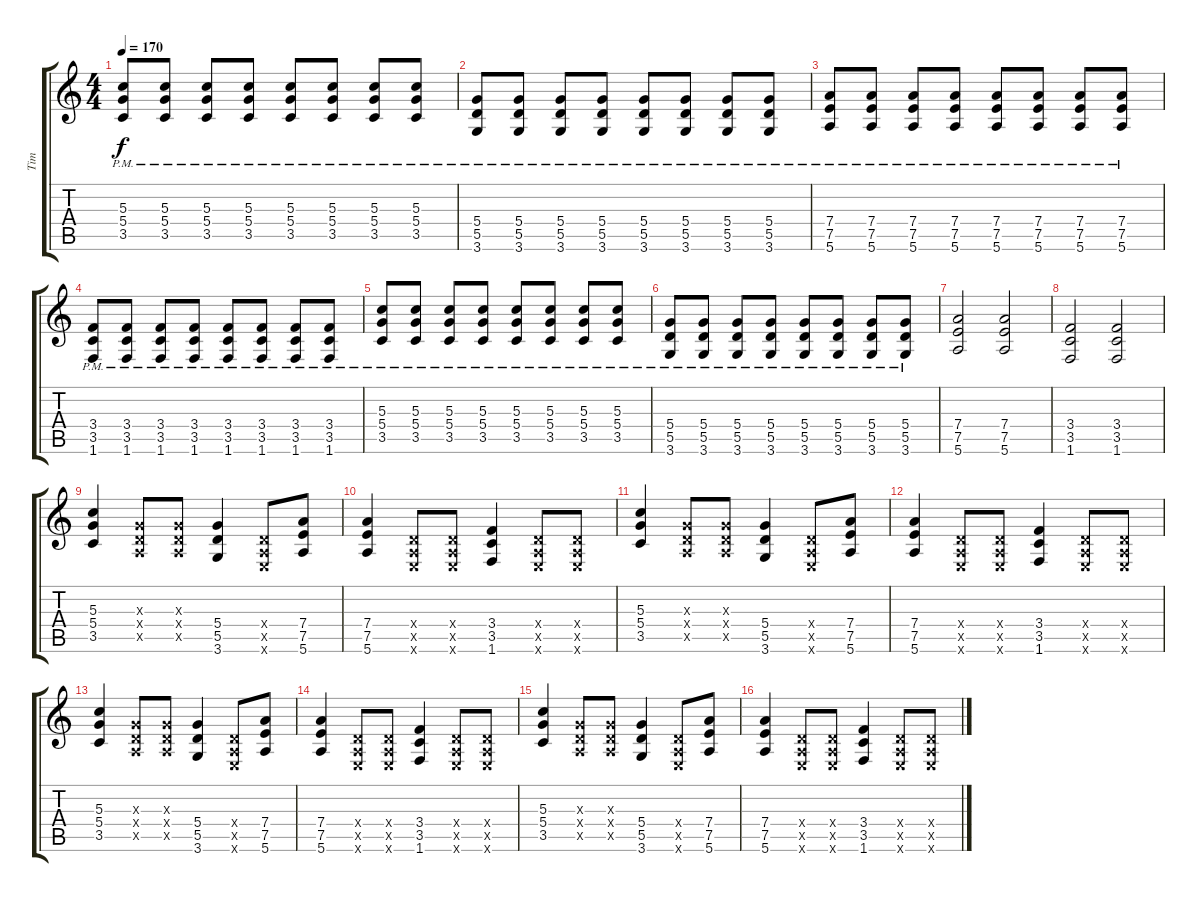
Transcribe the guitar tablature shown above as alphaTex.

\track ("Tim" "Tim") {instrument distortionguitar}
\staff {score tabs}
\tuning (E4 B3 G3 D3 A2 E2) {hide}
\ts (4 4)
\tempo 170
\clef g2
\ks c
(5.3{pm} 5.4{pm} 3.5{pm}).8{dy f} (5.3{pm} 5.4{pm} 3.5{pm}).8 (5.3{pm} 5.4{pm} 3.5{pm}).8 (5.3{pm} 5.4{pm} 3.5{pm}).8 (5.3{pm} 5.4{pm} 3.5{pm}).8 (5.3{pm} 5.4{pm} 3.5{pm}).8 (5.3{pm} 5.4{pm} 3.5{pm}).8 (5.3{pm} 5.4{pm} 3.5{pm}).8 |
(5.4{pm} 5.5{pm} 3.6{pm}).8 (5.4{pm} 5.5{pm} 3.6{pm}).8 (5.4{pm} 5.5{pm} 3.6{pm}).8 (5.4{pm} 5.5{pm} 3.6{pm}).8 (5.4{pm} 5.5{pm} 3.6{pm}).8 (5.4{pm} 5.5{pm} 3.6{pm}).8 (5.4{pm} 5.5{pm} 3.6{pm}).8 (5.4{pm} 5.5{pm} 3.6{pm}).8 |
(7.4{pm} 7.5{pm} 5.6{pm}).8 (7.4{pm} 7.5{pm} 5.6{pm}).8 (7.4{pm} 7.5{pm} 5.6{pm}).8 (7.4{pm} 7.5{pm} 5.6{pm}).8 (7.4{pm} 7.5{pm} 5.6{pm}).8 (7.4{pm} 7.5{pm} 5.6{pm}).8 (7.4{pm} 7.5{pm} 5.6{pm}).8 (7.4{pm} 7.5{pm} 5.6{pm}).8 |
(3.4{pm} 3.5{pm} 1.6{pm}).8 (3.4{pm} 3.5{pm} 1.6{pm}).8 (3.4{pm} 3.5{pm} 1.6{pm}).8 (3.4{pm} 3.5{pm} 1.6{pm}).8 (3.4{pm} 3.5{pm} 1.6{pm}).8 (3.4{pm} 3.5{pm} 1.6{pm}).8 (3.4{pm} 3.5{pm} 1.6{pm}).8 (3.4{pm} 3.5{pm} 1.6{pm}).8 |
(5.3{pm} 5.4{pm} 3.5{pm}).8 (5.3{pm} 5.4{pm} 3.5{pm}).8 (5.3{pm} 5.4{pm} 3.5{pm}).8 (5.3{pm} 5.4{pm} 3.5{pm}).8 (5.3{pm} 5.4{pm} 3.5{pm}).8 (5.3{pm} 5.4{pm} 3.5{pm}).8 (5.3{pm} 5.4{pm} 3.5{pm}).8 (5.3{pm} 5.4{pm} 3.5{pm}).8 |
(5.4{pm} 5.5{pm} 3.6{pm}).8 (5.4{pm} 5.5{pm} 3.6{pm}).8 (5.4{pm} 5.5{pm} 3.6{pm}).8 (5.4{pm} 5.5{pm} 3.6{pm}).8 (5.4{pm} 5.5{pm} 3.6{pm}).8 (5.4{pm} 5.5{pm} 3.6{pm}).8 (5.4{pm} 5.5{pm} 3.6{pm}).8 (5.4{pm} 5.5{pm} 3.6{pm}).8 |
(7.4 7.5 5.6).2 (7.4 7.5 5.6).2 |
(3.4 3.5 1.6).2 (3.4 3.5 1.6).2 |
(5.3 5.4 3.5).4 (0.3{x} 0.4{x} 0.5{x}).8 (0.3{x} 0.4{x} 0.5{x}).8 (5.4 5.5 3.6).4 (0.4{x} 0.5{x} 0.6{x}).8 (7.4 7.5 5.6).8 |
(7.4 7.5 5.6).4 (0.4{x} 0.5{x} 0.6{x}).8 (0.4{x} 0.5{x} 0.6{x}).8 (3.4 3.5 1.6).4 (0.4{x} 0.5{x} 0.6{x}).8 (0.4{x} 0.5{x} 0.6{x}).8 |
(5.3 5.4 3.5).4 (0.3{x} 0.4{x} 0.5{x}).8 (0.3{x} 0.4{x} 0.5{x}).8 (5.4 5.5 3.6).4 (0.4{x} 0.5{x} 0.6{x}).8 (7.4 7.5 5.6).8 |
(7.4 7.5 5.6).4 (0.4{x} 0.5{x} 0.6{x}).8 (0.4{x} 0.5{x} 0.6{x}).8 (3.4 3.5 1.6).4 (0.4{x} 0.5{x} 0.6{x}).8 (0.4{x} 0.5{x} 0.6{x}).8 |
(5.3 5.4 3.5).4 (0.3{x} 0.4{x} 0.5{x}).8 (0.3{x} 0.4{x} 0.5{x}).8 (5.4 5.5 3.6).4 (0.4{x} 0.5{x} 0.6{x}).8 (7.4 7.5 5.6).8 |
(7.4 7.5 5.6).4 (0.4{x} 0.5{x} 0.6{x}).8 (0.4{x} 0.5{x} 0.6{x}).8 (3.4 3.5 1.6).4 (0.4{x} 0.5{x} 0.6{x}).8 (0.4{x} 0.5{x} 0.6{x}).8 |
(5.3 5.4 3.5).4 (0.3{x} 0.4{x} 0.5{x}).8 (0.3{x} 0.4{x} 0.5{x}).8 (5.4 5.5 3.6).4 (0.4{x} 0.5{x} 0.6{x}).8 (7.4 7.5 5.6).8 |
(7.4 7.5 5.6).4 (0.4{x} 0.5{x} 0.6{x}).8 (0.4{x} 0.5{x} 0.6{x}).8 (3.4 3.5 1.6).4 (0.4{x} 0.5{x} 0.6{x}).8 (0.4{x} 0.5{x} 0.6{x}).8
